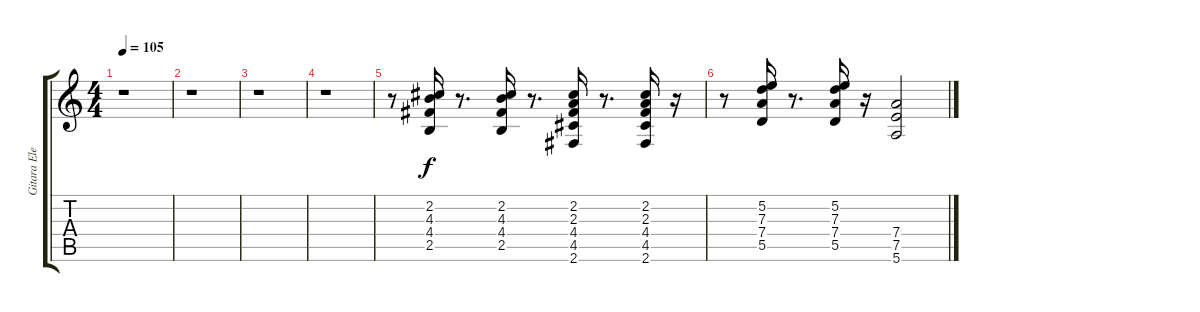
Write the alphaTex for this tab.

\track ("Gitara Elektryczna 2" "Gitara Ele") {instrument distortionguitar}
\staff {score tabs}
\tuning (E4 B3 G3 D3 A2 E2) {hide}
\ts (4 4)
\tempo 105
\clef g2
\ks c
r.1{dy f} |
r.1 |
r.1 |
r.1 |
r.8 (2.2 4.3 4.4 2.5).16 r.8{d} (2.2 4.3 4.4 2.5).16 r.8{d} (2.2 2.3 4.4 4.5 2.6).16 r.8{d} (2.2 2.3 4.4 4.5 2.6).16 r.16 |
r.8 (5.2 7.3 7.4 5.5).16 r.8{d} (5.2 7.3 7.4 5.5).16 r.16 (7.4 7.5 5.6).2
